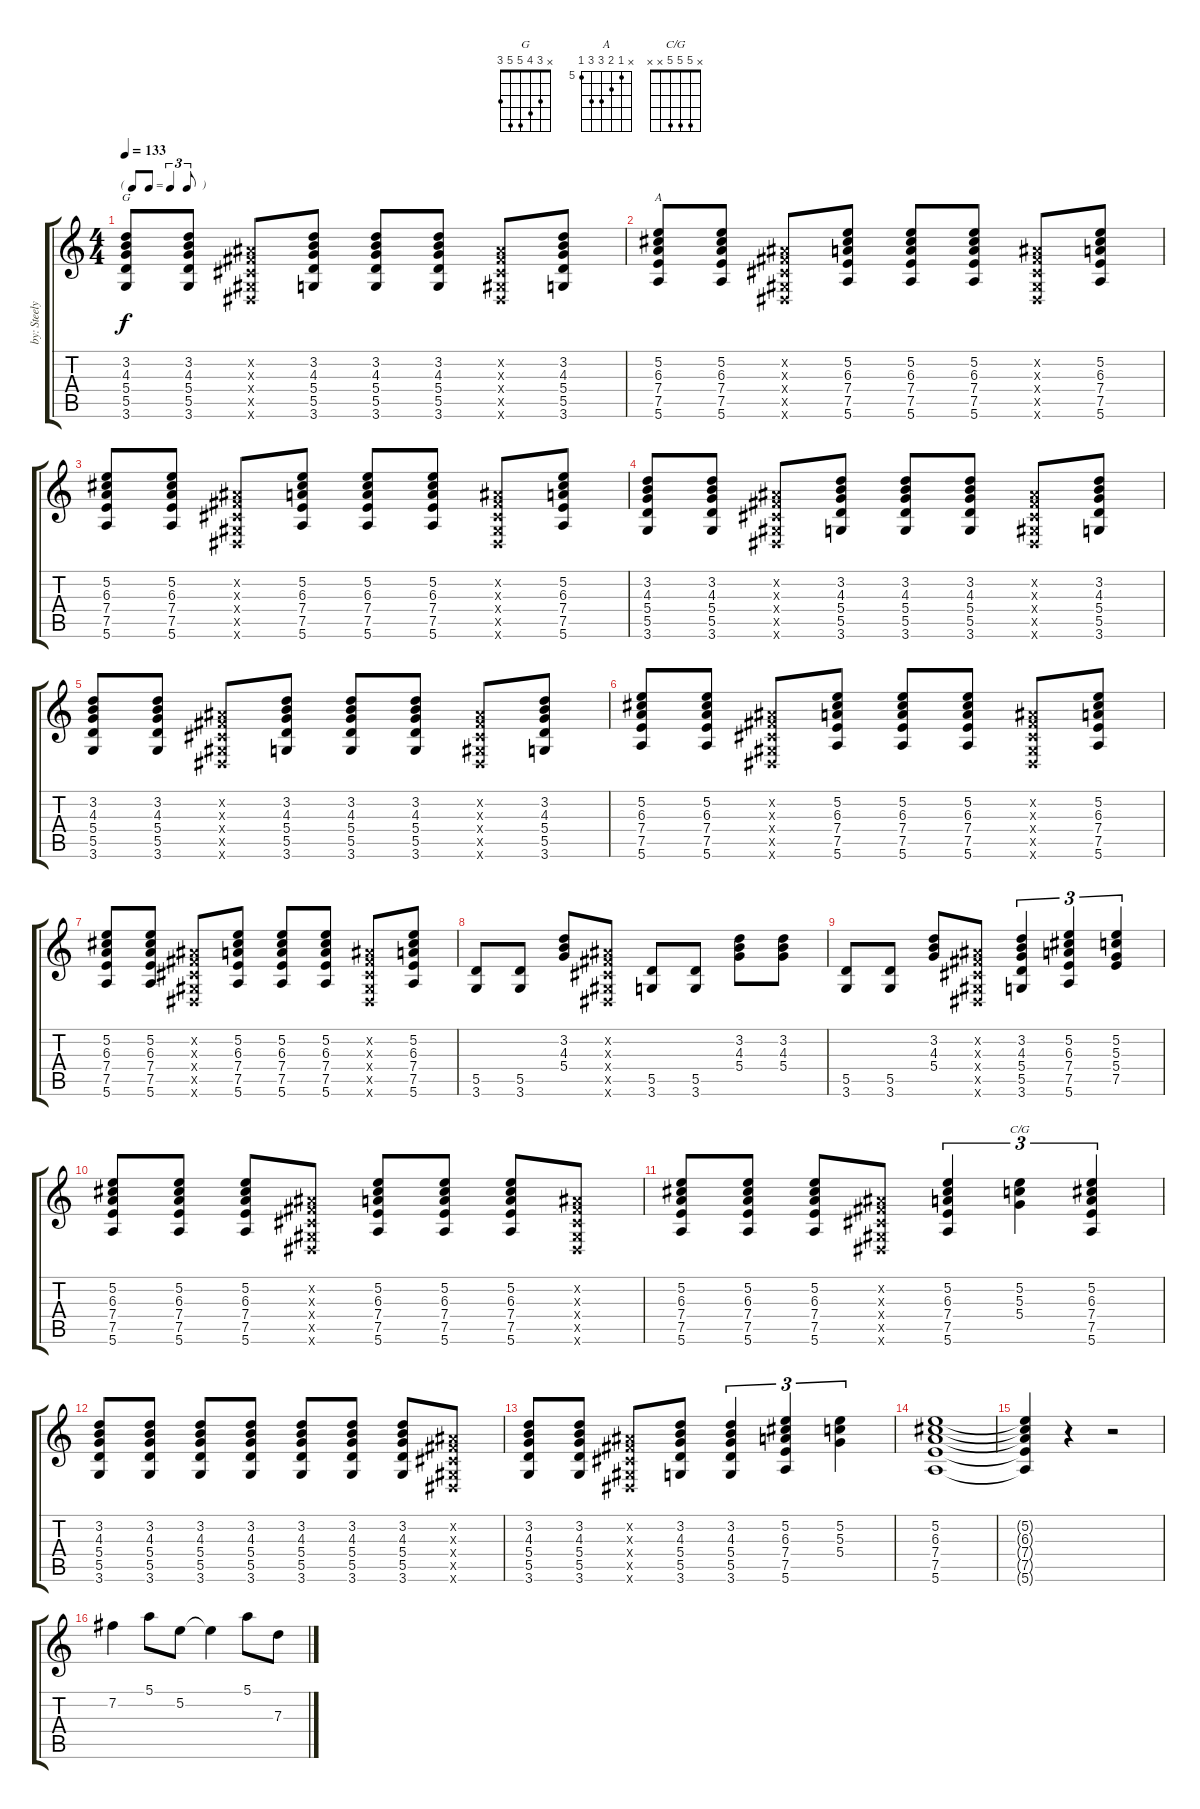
\track ("by: Steely Dan" "by: Steely") {instrument electricguitarclean}
\staff {score tabs}
\tuning (E4 B3 G3 D3 A2 E2) {hide}
\chord ("G" x 3 4 5 5 3)
\chord ("A" x 5 6 7 7 5) {firstfret 5}
\chord ("C/G" x 5 5 5 x x)
\ts (4 4)
\tf triplet8th
\tempo 133
\clef g2
\ks c
(3.2 4.3 5.4 5.5 3.6).8{ch "G" dy f} (3.2 4.3 5.4 5.5 3.6).8 (-1.2{x} -1.3{x} -1.4{x} -1.5{x} -1.6{x}).8 (3.2 4.3 5.4 5.5 3.6).8 (3.2 4.3 5.4 5.5 3.6).8 (3.2 4.3 5.4 5.5 3.6).8 (-1.2{x} -1.3{x} -1.4{x} -1.5{x} -1.6{x}).8 (3.2 4.3 5.4 5.5 3.6).8 |
(5.2 6.3 7.4 7.5 5.6).8{ch "A"} (5.2 6.3 7.4 7.5 5.6).8 (-1.2{x} -1.3{x} -1.4{x} -1.5{x} -1.6{x}).8 (5.2 6.3 7.4 7.5 5.6).8 (5.2 6.3 7.4 7.5 5.6).8 (5.2 6.3 7.4 7.5 5.6).8 (-1.2{x} -1.3{x} -1.4{x} -1.5{x} -1.6{x}).8 (5.2 6.3 7.4 7.5 5.6).8 |
(5.2 6.3 7.4 7.5 5.6).8 (5.2 6.3 7.4 7.5 5.6).8 (-1.2{x} -1.3{x} -1.4{x} -1.5{x} -1.6{x}).8 (5.2 6.3 7.4 7.5 5.6).8 (5.2 6.3 7.4 7.5 5.6).8 (5.2 6.3 7.4 7.5 5.6).8 (-1.2{x} -1.3{x} -1.4{x} -1.5{x} -1.6{x}).8 (5.2 6.3 7.4 7.5 5.6).8 |
(3.2 4.3 5.4 5.5 3.6).8 (3.2 4.3 5.4 5.5 3.6).8 (-1.2{x} -1.3{x} -1.4{x} -1.5{x} -1.6{x}).8 (3.2 4.3 5.4 5.5 3.6).8 (3.2 4.3 5.4 5.5 3.6).8 (3.2 4.3 5.4 5.5 3.6).8 (-1.2{x} -1.3{x} -1.4{x} -1.5{x} -1.6{x}).8 (3.2 4.3 5.4 5.5 3.6).8 |
(3.2 4.3 5.4 5.5 3.6).8 (3.2 4.3 5.4 5.5 3.6).8 (-1.2{x} -1.3{x} -1.4{x} -1.5{x} -1.6{x}).8 (3.2 4.3 5.4 5.5 3.6).8 (3.2 4.3 5.4 5.5 3.6).8 (3.2 4.3 5.4 5.5 3.6).8 (-1.2{x} -1.3{x} -1.4{x} -1.5{x} -1.6{x}).8 (3.2 4.3 5.4 5.5 3.6).8 |
(5.2 6.3 7.4 7.5 5.6).8 (5.2 6.3 7.4 7.5 5.6).8 (-1.2{x} -1.3{x} -1.4{x} -1.5{x} -1.6{x}).8 (5.2 6.3 7.4 7.5 5.6).8 (5.2 6.3 7.4 7.5 5.6).8 (5.2 6.3 7.4 7.5 5.6).8 (-1.2{x} -1.3{x} -1.4{x} -1.5{x} -1.6{x}).8 (5.2 6.3 7.4 7.5 5.6).8 |
(5.2 6.3 7.4 7.5 5.6).8 (5.2 6.3 7.4 7.5 5.6).8 (-1.2{x} -1.3{x} -1.4{x} -1.5{x} -1.6{x}).8 (5.2 6.3 7.4 7.5 5.6).8 (5.2 6.3 7.4 7.5 5.6).8 (5.2 6.3 7.4 7.5 5.6).8 (-1.2{x} -1.3{x} -1.4{x} -1.5{x} -1.6{x}).8 (5.2 6.3 7.4 7.5 5.6).8 |
(5.5 3.6).8 (5.5 3.6).8 (3.2 4.3 5.4).8 (-1.2{x} -1.3{x} -1.4{x} -1.5{x} -1.6{x}).8 (5.5 3.6).8 (5.5 3.6).8 (3.2 4.3 5.4).8 (3.2 4.3 5.4).8 |
(5.5 3.6).8 (5.5 3.6).8 (3.2 4.3 5.4).8 (-1.2{x} -1.3{x} -1.4{x} -1.5{x} -1.6{x}).8 (3.2 4.3 5.4 5.5 3.6).4{tu (3 2)} (5.2 6.3 7.4 7.5 5.6).4{tu (3 2)} (5.2 5.3 5.4 7.5).4{tu (3 2)} |
(5.2 6.3 7.4 7.5 5.6).8 (5.2 6.3 7.4 7.5 5.6).8 (5.2 6.3 7.4 7.5 5.6).8 (-1.2{x} -1.3{x} -1.4{x} -1.5{x} -1.6{x}).8 (5.2 6.3 7.4 7.5 5.6).8 (5.2 6.3 7.4 7.5 5.6).8 (5.2 6.3 7.4 7.5 5.6).8 (-1.2{x} -1.3{x} -1.4{x} -1.5{x} -1.6{x}).8 |
(5.2 6.3 7.4 7.5 5.6).8 (5.2 6.3 7.4 7.5 5.6).8 (5.2 6.3 7.4 7.5 5.6).8 (-1.2{x} -1.3{x} -1.4{x} -1.5{x} -1.6{x}).8 (5.2 6.3 7.4 7.5 5.6).4{tu (3 2)} (5.2 5.3 5.4).4{tu (3 2) ch "C/G"} (5.2 6.3 7.4 7.5 5.6).4{tu (3 2)} |
(3.2 4.3 5.4 5.5 3.6).8 (3.2 4.3 5.4 5.5 3.6).8 (3.2 4.3 5.4 5.5 3.6).8 (3.2 4.3 5.4 5.5 3.6).8 (3.2 4.3 5.4 5.5 3.6).8 (3.2 4.3 5.4 5.5 3.6).8 (3.2 4.3 5.4 5.5 3.6).8 (-1.2{x} -1.3{x} -1.4{x} -1.5{x} -1.6{x}).8 |
(3.2 4.3 5.4 5.5 3.6).8 (3.2 4.3 5.4 5.5 3.6).8 (-1.2{x} -1.3{x} -1.4{x} -1.5{x} -1.6{x}).8 (3.2 4.3 5.4 5.5 3.6).8 (3.2 4.3 5.4 5.5 3.6).4{tu (3 2)} (5.2 6.3 7.4 7.5 5.6).4{tu (3 2)} (5.2 5.3 5.4).4{tu (3 2)} |
(5.2 6.3 7.4 7.5 5.6).1 |
(5.2{t} 6.3{t} 7.4{t} 7.5{t} 5.6{t}).4 r.4 r.2 |
7.2.4 5.1.8 5.2.8 5.2{t}.4 5.1.8 7.3.8
